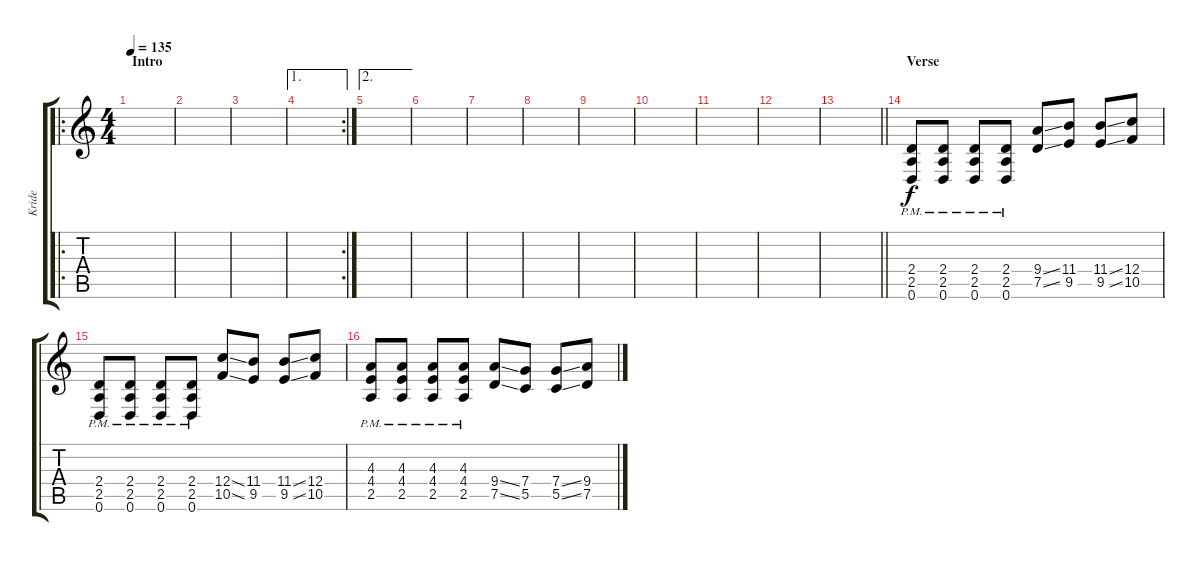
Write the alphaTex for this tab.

\track ("Kride" "Kride") {instrument distortionguitar}
\staff {score tabs}
\tuning (D4 A3 F3 C3 G2 D2) {hide}
\ro
\ts (4 4)
\section ("" "Intro")
\tempo 135
\clef g2
\ks c
|
|
|
\ae 1
\rc 2
|
\ae 2
|
|
|
|
|
|
|
|
\barLineRight lightlight
|
\section ("" "Verse")
(2.4{pm} 2.5{pm} 0.6{pm}).8 (2.4{pm} 2.5{pm} 0.6{pm}).8 (2.4{pm} 2.5{pm} 0.6{pm}).8 (2.4{pm} 2.5{pm} 0.6{pm}).8 (9.4{ss} 7.5{ss}).8 (11.4 9.5).8 (11.4{ss} 9.5{ss}).8 (12.4 10.5).8 |
(2.4{pm} 2.5{pm} 0.6{pm}).8 (2.4{pm} 2.5{pm} 0.6{pm}).8 (2.4{pm} 2.5{pm} 0.6{pm}).8 (2.4{pm} 2.5{pm} 0.6{pm}).8 (12.4{ss} 10.5{ss}).8 (11.4 9.5).8 (11.4{ss} 9.5{ss}).8 (12.4 10.5).8 |
(4.3 4.4{pm} 2.5{pm}).8 (4.3 4.4{pm} 2.5{pm}).8 (4.3 4.4{pm} 2.5{pm}).8 (4.3 4.4{pm} 2.5{pm}).8 (9.4{ss} 7.5{ss}).8 (7.4 5.5).8 (7.4{ss} 5.5{ss}).8 (9.4 7.5).8
